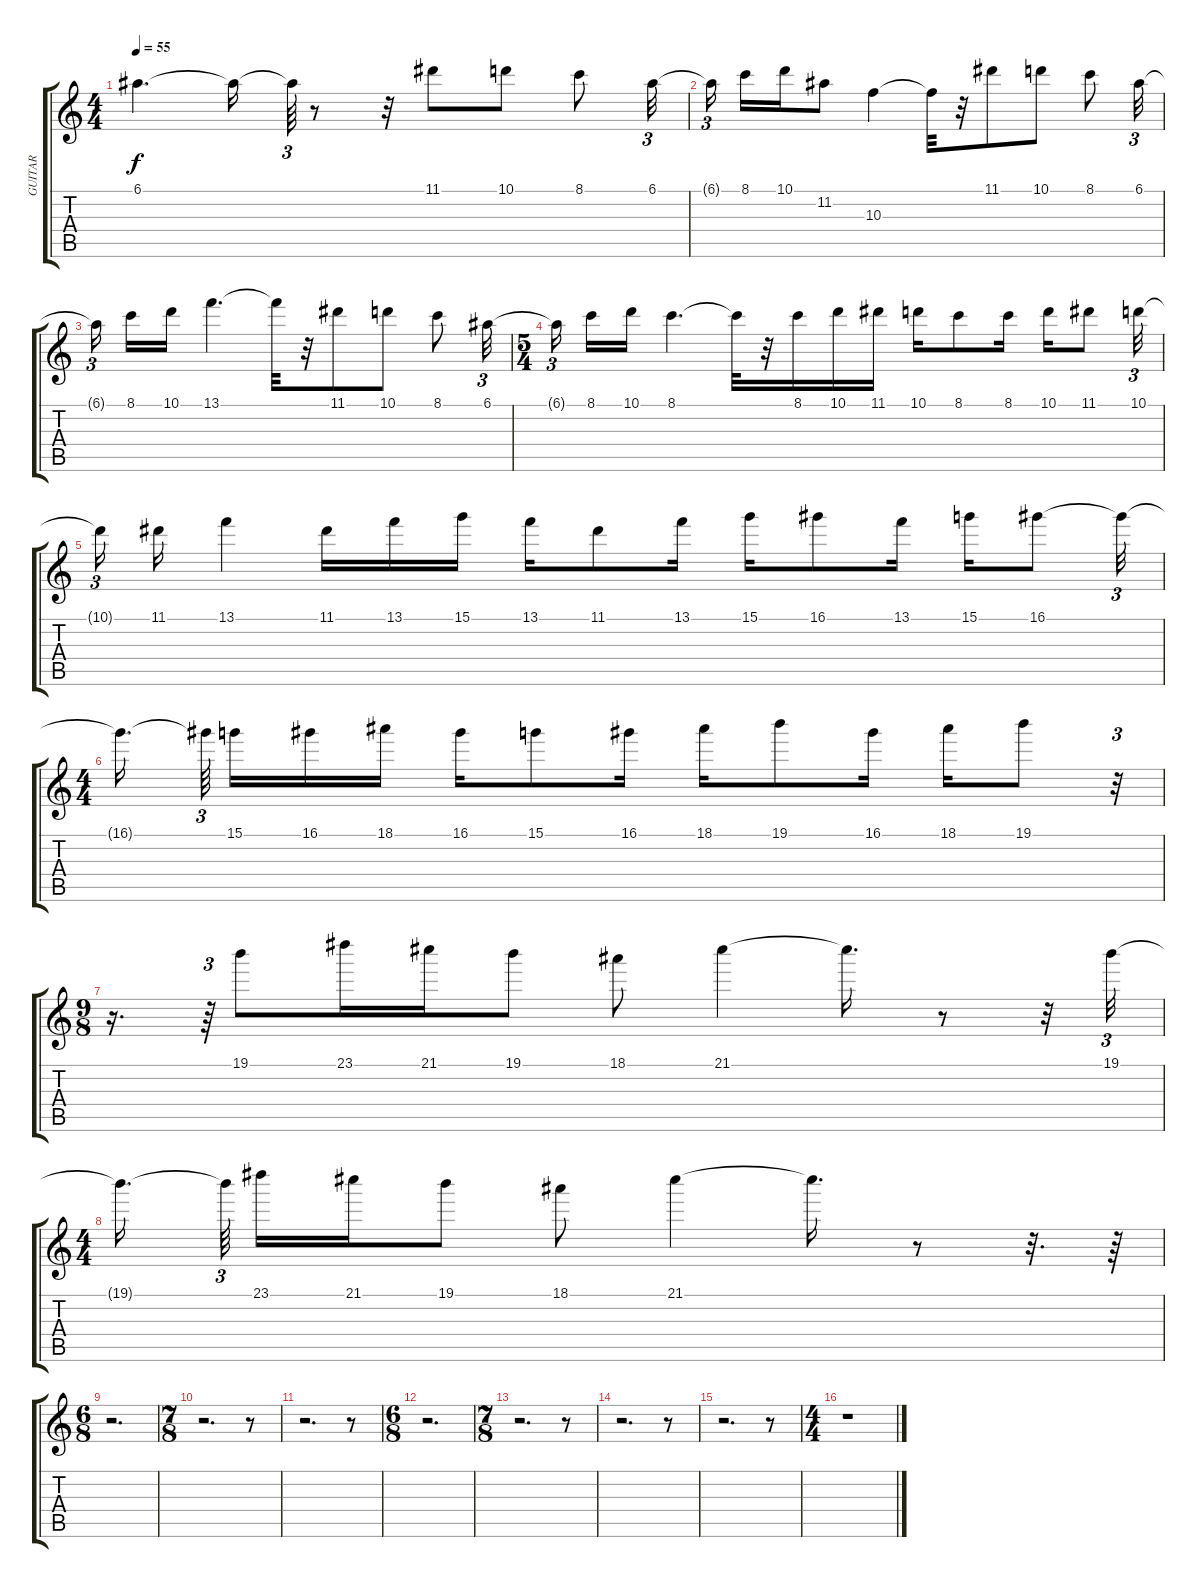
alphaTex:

\track ("GUITAR" "GUITAR") {instrument overdrivenguitar}
\staff {score tabs}
\tuning (E4 B3 G3 D3 A2 E2) {hide}
\ts (4 4)
\tempo 55
\clef g2
\ks c
6.1{t}.4{d dy f} 6.1{t}.16 6.1{t}.64{tu (3 2)} r.8 r.32 11.1.8 10.1.8 8.1.8 6.1.32{tu (3 2)} |
6.1{t}.16{tu (3 2) beam splitsecondary} 8.1.16 10.1.16 11.2.8 10.3.4 10.3{t}.32 r.32 11.1.8 10.1.8 8.1.8 6.1.32{tu (3 2)} |
6.1{t}.16{tu (3 2) beam splitsecondary} 8.1.16 10.1.16 13.1.4{d} 13.1{t}.32 r.32 11.1.8 10.1.8 8.1.8 6.1.32{tu (3 2)} |
\ts (5 4)
6.1{t}.16{tu (3 2) beam splitsecondary} 8.1.16 10.1.16 8.1.4{d} 8.1{t}.32 r.32 8.1.16 10.1.16 11.1.16 10.1.16 8.1.8 8.1.16 10.1.16 11.1.8 10.1.32{tu (3 2)} |
10.1{t}.16{tu (3 2)} 11.1.16 13.1.4 11.1.16 13.1.16 15.1.16 13.1.16 11.1.8 13.1.16 15.1.16 16.1.8 13.1.16 15.1.16 16.1.8 16.1{t}.32{tu (3 2)} |
\ts (4 4)
16.1{t}.16{d beam splitsecondary} 16.1{t}.64{tu (3 2) beam splitsecondary} 15.1.16 16.1.16 18.1.16 16.1.16 15.1.8 16.1.16 18.1.16 19.1.8 16.1.16 18.1.16 19.1.8 r.32{tu (3 2)} |
\ts (9 8)
r.16{d} r.64{tu (3 2)} 19.1.8 23.1.16 21.1.16 19.1.8 18.1.8 21.1.4 21.1{t}.16{d} r.8 r.32 19.1.32{tu (3 2)} |
\ts (4 4)
19.1{t}.16{d beam splitsecondary} 19.1{t}.64{tu (3 2) beam splitsecondary} 23.1.16 21.1.16 19.1.8 18.1.8 21.1.4 21.1{t}.16{d} r.8 r.32{d} r.64 |
\ts (6 8)
r.2{d} |
\ts (7 8)
r.2{d} r.8 |
r.2{d} r.8 |
\ts (6 8)
r.2{d} |
\ts (7 8)
r.2{d} r.8 |
r.2{d} r.8 |
r.2{d} r.8 |
\ts (4 4)
r.1
